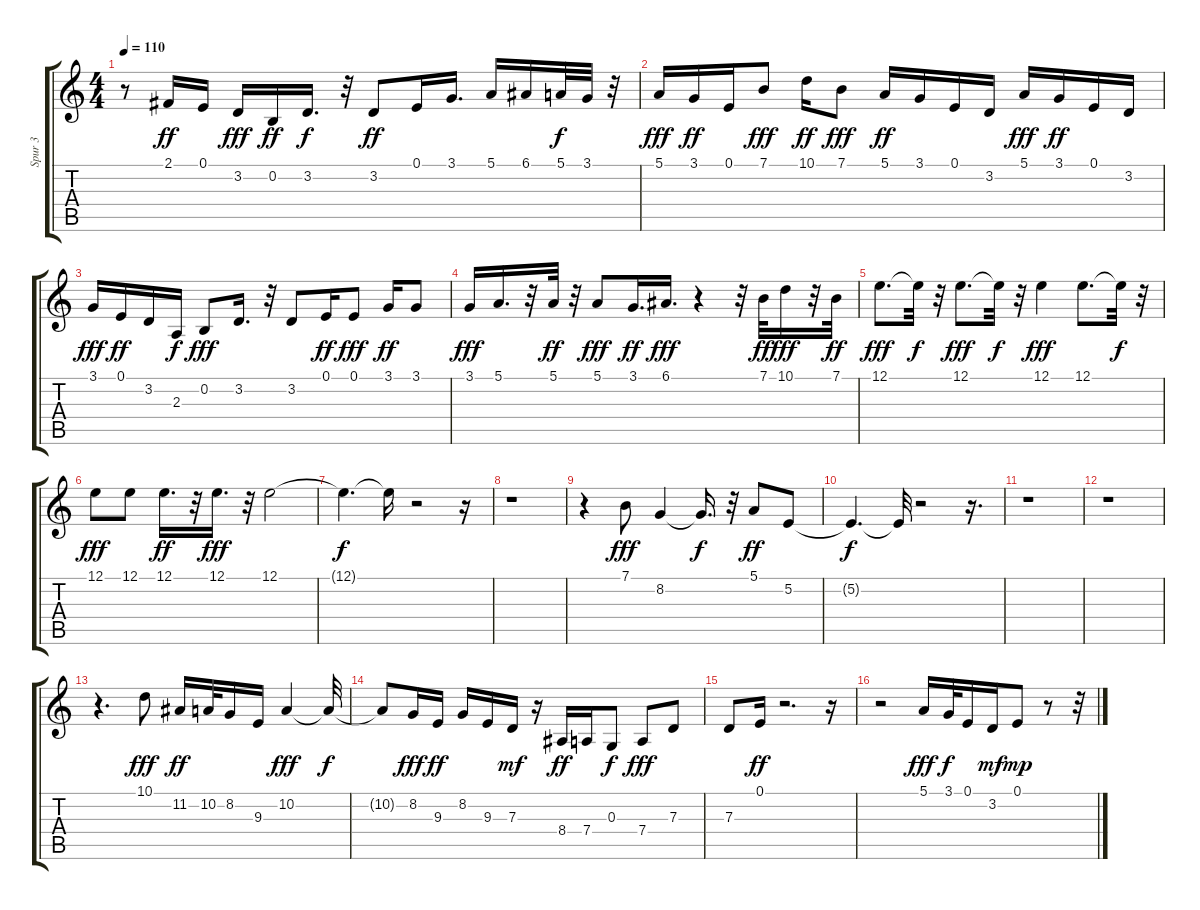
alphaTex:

\track ("Spur 3" "Spur 3") {instrument altosax}
\staff {score tabs}
\tuning (E4 B3 G3 D3 A2 E2) {hide}
\ts (4 4)
\tempo 110
\clef g2
\ks c
r.8{dy mf} 2.1.16{dy ff} 0.1.16 3.2.16{dy fff} 0.2.16{dy ff} 3.2.16{d dy f} r.32 3.2.8{dy ff} 0.1.16 3.1.16{d} 5.1.16 6.1.16 5.1.32{dy f} 3.1.32 r.32 |
5.1.16{dy fff} 3.1.16{dy ff} 0.1.16 7.1.8{dy fff} 10.1.16{dy ff} 7.1.8{dy fff} 5.1.16{dy ff} 3.1.16 0.1.16 3.2.16 5.1.16{dy fff} 3.1.16{dy ff} 0.1.16 3.2.16 |
3.1.16{dy fff} 0.1.16{dy ff} 3.2.16 2.3.16{dy f} 0.2.8{dy fff} 3.2.16{d} r.32 3.2.8 0.1.16{dy ff} 0.1.8{dy fff} 3.1.16{dy ff} 3.1.8 |
3.1.16{dy fff} 5.1.16{d} r.32 5.1.32{dy ff} r.32 5.1.8{dy fff} 3.1.16{d dy ff} 6.1.16{d dy fff} r.4 r.32 7.1.32{dy ff} 10.1.16{dy fff} r.32 7.1.32{dy ff} |
12.1.8{d dy fff} 12.1{t}.32{dy f} r.32 12.1.8{d dy fff} 12.1{t}.32{dy f} r.32 12.1.4{dy fff} 12.1.8{d} 12.1{t}.32{dy f} r.32 |
12.1.8{dy fff} 12.1.8 12.1.16{d dy ff} r.32 12.1.16{d dy fff} r.32 12.1.2 |
12.1{t}.4{d dy f} 12.1{t}.16 r.2 r.16 |
r.1 |
r.4 7.1.8{dy fff} 8.2.4 8.2{t}.16{d dy f} r.32 5.1.8{dy ff} 5.2.8 |
5.2{t}.4{d dy f} 5.2{t}.32 r.2 r.16{d} |
r.1 |
r.1 |
r.4{d} 10.1.8{dy fff} 11.2.16{dy ff} 10.2.32 8.2.16 9.3.16 10.2.4{dy fff} 10.2{t}.32{dy f} |
10.2{t}.8 8.2.16{dy fff} 9.3.16{dy ff} 8.2.16 9.3.16 7.3.16{dy mf} r.16 8.4.16{dy ff} 7.4.16 0.3.8{dy f} 7.4.8{dy fff} 7.3.8 |
7.3.8 0.1.16{dy ff} r.2{d} r.16 |
r.2 5.1.16{dy fff} 3.1.32{dy f} 0.1.16 3.2.16{dy mf} 0.1.8{dy mp} r.8 r.32
